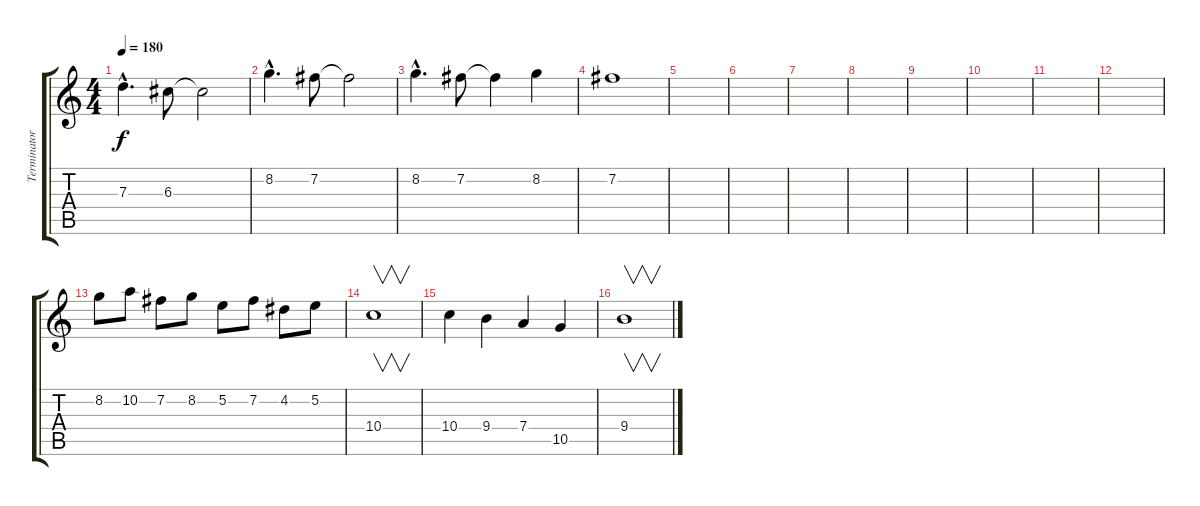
\track ("Terminator" "Terminator") {instrument distortionguitar}
\staff {score tabs}
\tuning (E4 B3 G3 D3 A2 E2) {hide}
\ts (4 4)
\tempo 180
\clef g2
\ks c
7.3{hac}.4{d dy f} 6.3.8 6.3{t}.2 |
8.2{hac}.4{d} 7.2.8 7.2{t}.2 |
8.2{hac}.4{d} 7.2.8 7.2{t}.4 8.2.4 |
7.2.1 |
|
|
|
|
|
|
|
|
8.2.8 10.2.8 7.2.8 8.2.8 5.2.8 7.2.8 4.2.8 5.2.8 |
10.4.1{v} |
10.4.4 9.4.4 7.4.4 10.5.4 |
9.4.1{v}
